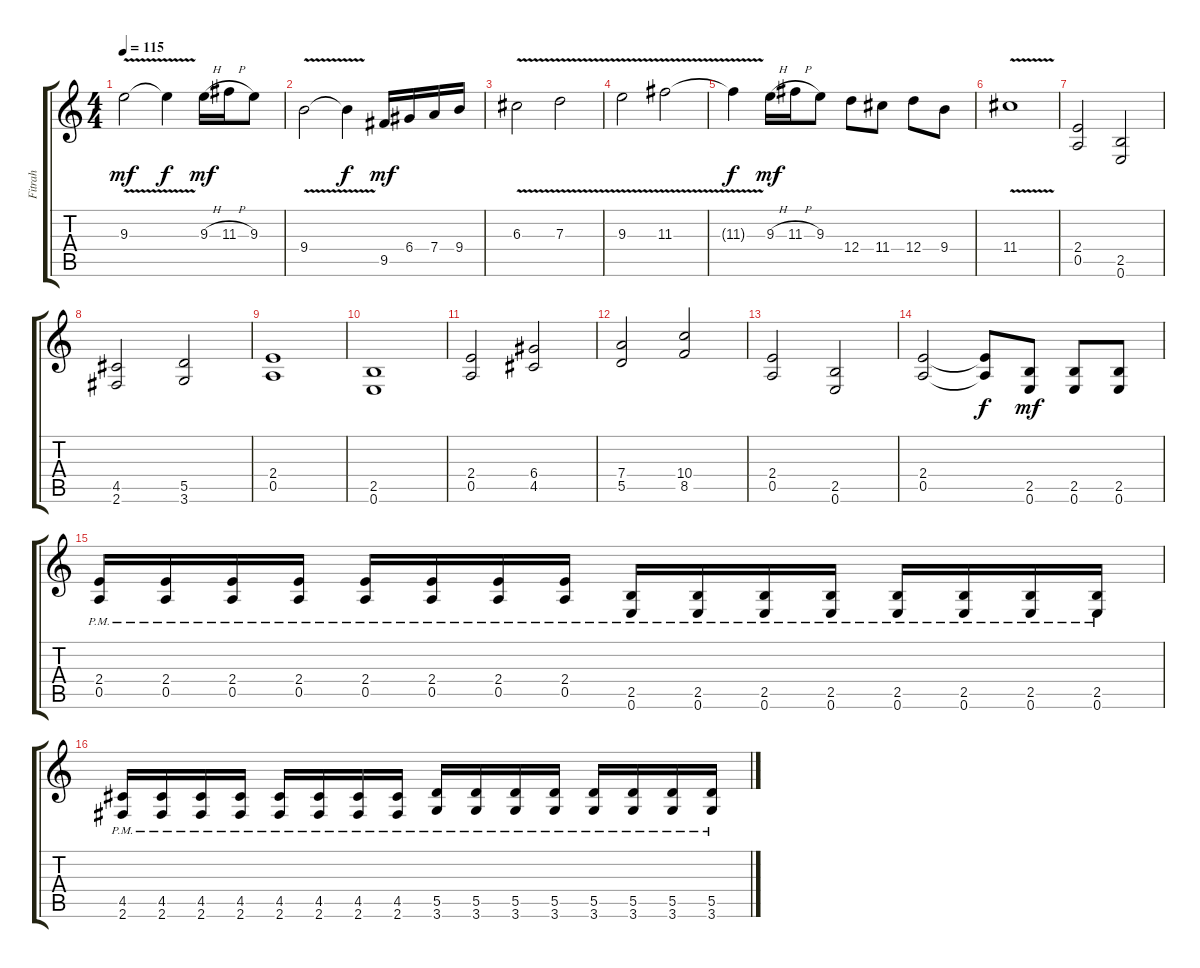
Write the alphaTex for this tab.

\track ("Fitrah" "Fitrah") {instrument distortionguitar}
\staff {score tabs}
\tuning (E4 B3 G3 D3 A2 E2) {hide}
\ts (4 4)
\tempo 115
\clef g2
\ks c
9.3{v}.2{dy mf} 9.3{t}.4{dy f} 9.3{h}.16{dy mf} 11.3{h}.16 9.3.8 |
9.4{v}.2 9.4{t}.4{dy f} 9.5.16{dy mf} 6.4.16 7.4.16 9.4.16 |
6.3{v}.2 7.3{v}.2 |
9.3{v}.2 11.3{v}.2 |
11.3{t}.4{dy f} 9.3{h}.16{dy mf} 11.3{h}.16 9.3.8 12.4.8 11.4.8 12.4.8 9.4.8 |
11.4{v}.1 |
(2.4 0.5).2 (2.5 0.6).2 |
(4.5 2.6).2 (5.5 3.6).2 |
(2.4 0.5).1 |
(2.5 0.6).1 |
(2.4 0.5).2 (6.4 4.5).2 |
(7.4 5.5).2 (10.4 8.5).2 |
(2.4 0.5).2 (2.5 0.6).2 |
(2.4 0.5).2 (2.4{t} 0.5{t}).8{dy f} (2.5 0.6).8{dy mf} (2.5 0.6).8 (2.5 0.6).8 |
(2.4{pm} 0.5{pm}).16 (2.4{pm} 0.5{pm}).16 (2.4{pm} 0.5{pm}).16 (2.4{pm} 0.5{pm}).16 (2.4{pm} 0.5{pm}).16 (2.4{pm} 0.5{pm}).16 (2.4{pm} 0.5{pm}).16 (2.4{pm} 0.5{pm}).16 (2.5{pm} 0.6{pm}).16 (2.5{pm} 0.6{pm}).16 (2.5{pm} 0.6{pm}).16 (2.5{pm} 0.6{pm}).16 (2.5{pm} 0.6{pm}).16 (2.5{pm} 0.6{pm}).16 (2.5{pm} 0.6{pm}).16 (2.5{pm} 0.6{pm}).16 |
(4.5{pm} 2.6{pm}).16 (4.5{pm} 2.6{pm}).16 (4.5{pm} 2.6{pm}).16 (4.5{pm} 2.6{pm}).16 (4.5{pm} 2.6{pm}).16 (4.5{pm} 2.6{pm}).16 (4.5{pm} 2.6{pm}).16 (4.5{pm} 2.6{pm}).16 (5.5{pm} 3.6{pm}).16 (5.5{pm} 3.6{pm}).16 (5.5{pm} 3.6{pm}).16 (5.5{pm} 3.6{pm}).16 (5.5{pm} 3.6{pm}).16 (5.5{pm} 3.6{pm}).16 (5.5{pm} 3.6{pm}).16 (5.5{pm} 3.6{pm}).16
